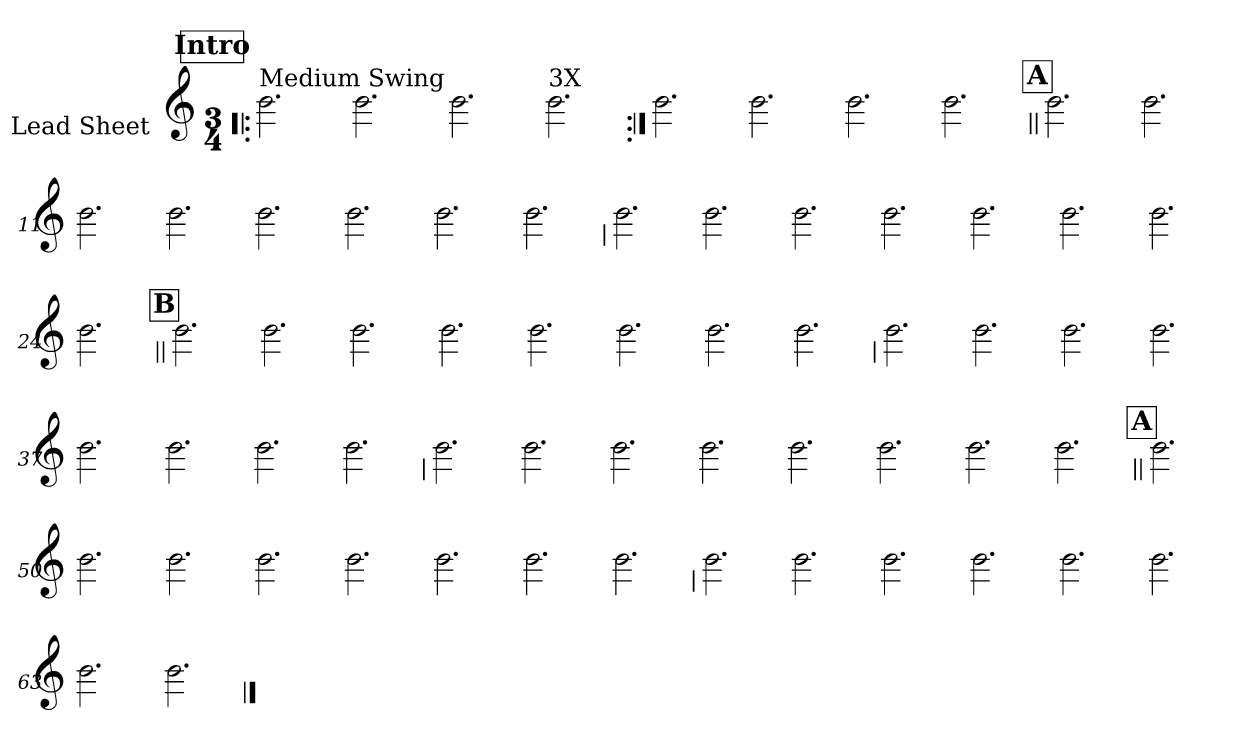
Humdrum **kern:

**kern
*part1
*staff1
*I"Lead Sheet
*stria0
*clefG2
*k[]
*C:
*M3/4
!!LO:REH:place=s1:a:t=Intro
=1!|:
!LO:TX:a:t=Medium Swing
2.b
=2-
2.b
=3-
2.b
=4-
!LO:TX:a:t=3X
2.b
=5:|!
2.b
=6-
2.b
=7-
2.b
=8-
2.b
!!LO:LB:g=z
!!LO:REH:place=s1:a:t=A
=9||
2.b
=10-
2.b
=11-
2.b
=12-
2.b
=13-
2.b
=14-
2.b
=15-
2.b
=16-
2.b
!!LO:LB:g=z
=17
2.b
=18-
2.b
=19-
2.b
=20-
2.b
=21-
2.b
=22-
2.b
=23-
2.b
=24-
2.b
!!LO:LB:g=z
!!LO:REH:place=s1:a:t=B
=25||
2.b
=26-
2.b
=27-
2.b
=28-
2.b
=29-
2.b
=30-
2.b
=31-
2.b
=32-
2.b
!!LO:LB:g=z
=33
2.b
=34-
2.b
=35-
2.b
=36-
2.b
=37-
2.b
=38-
2.b
=39-
2.b
=40-
2.b
!!LO:LB:g=z
=41
2.b
=42-
2.b
=43-
2.b
=44-
2.b
=45-
2.b
=46-
2.b
=47-
2.b
=48-
2.b
!!LO:LB:g=z
!!LO:REH:place=s1:a:t=A
=49||
2.b
=50-
2.b
=51-
2.b
=52-
2.b
=53-
2.b
=54-
2.b
=55-
2.b
=56-
2.b
!!LO:LB:g=z
=57
2.b
=58-
2.b
=59-
2.b
=60-
2.b
=61-
2.b
=62-
2.b
=63-
2.b
=64-
2.b
==
*-
